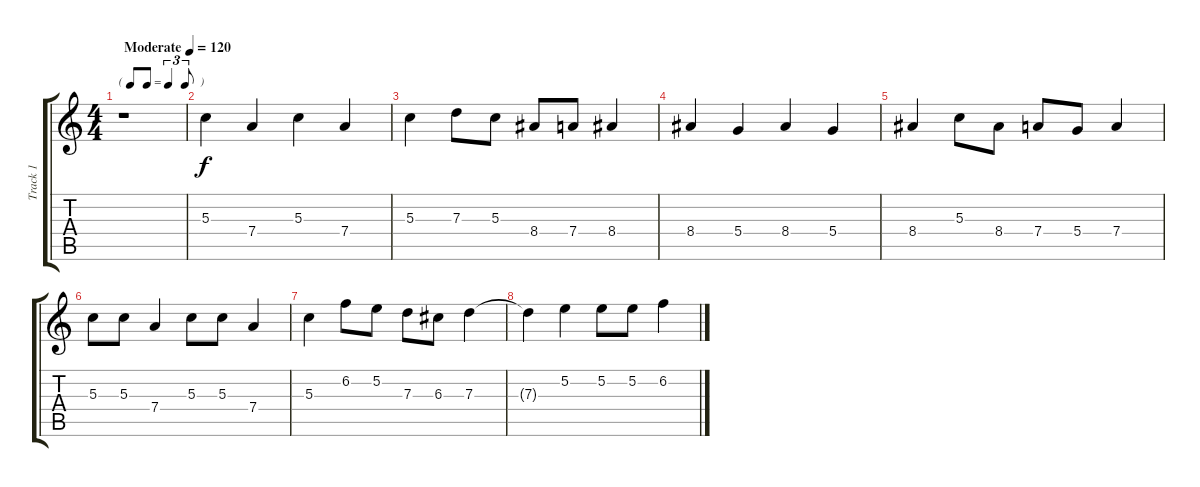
\track ("Track 1" "Track 1") {instrument acousticguitarsteel}
\staff {score tabs}
\tuning (E4 B3 G3 D3 A2 E2) {hide}
\ts (4 4)
\tf triplet8th
\tempo (120 "Moderate")
\clef g2
\ks c
r.1{dy f instrument acousticguitarsteel} |
5.3.4 7.4.4 5.3.4 7.4.4 |
5.3.4 7.3.8 5.3.8 8.4.8 7.4.8 8.4.4 |
8.4.4 5.4.4 8.4.4 5.4.4 |
8.4.4 5.3.8 8.4.8 7.4.8 5.4.8 7.4.4 |
5.3.8 5.3.8 7.4.4 5.3.8 5.3.8 7.4.4 |
5.3.4 6.2.8 5.2.8 7.3.8 6.3.8 7.3.4 |
7.3{t}.4 5.2.4 5.2.8 5.2.8 6.2.4
